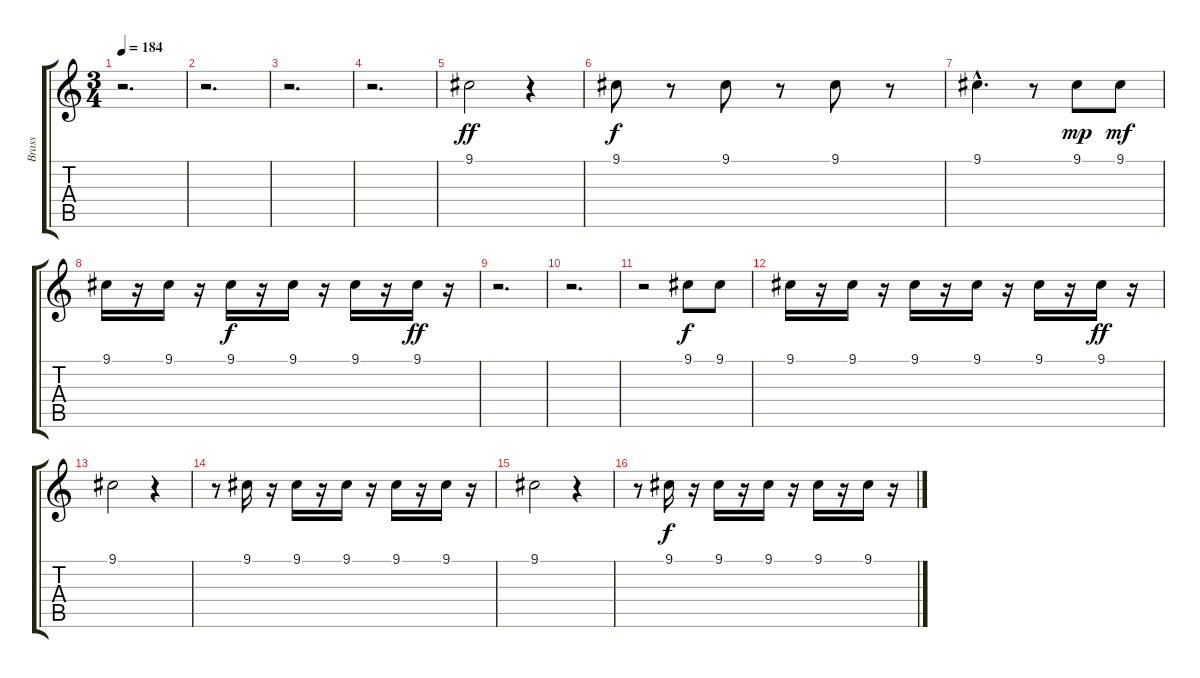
\track ("Brass" "Brass") {instrument brasssection}
\staff {score tabs}
\tuning (E4 B3 G3 D3 A2 E2) {hide}
\ts (3 4)
\tempo 184
\clef g2
\ks c
r.2{d dy f} |
r.2{d} |
r.2{d} |
r.2{d} |
9.1.2{dy ff} r.4 |
9.1.8{dy f} r.8 9.1.8 r.8 9.1.8 r.8 |
9.1{hac}.4{d} r.8 9.1.8{dy mp} 9.1.8{dy mf} |
9.1.16 r.16 9.1.16 r.16 9.1.16{dy f} r.16 9.1.16 r.16 9.1.16 r.16 9.1.16{dy ff} r.16 |
r.2{d} |
r.2{d} |
r.2 9.1.8{dy f} 9.1.8 |
9.1.16 r.16 9.1.16 r.16 9.1.16 r.16 9.1.16 r.16 9.1.16 r.16 9.1.16{dy ff} r.16 |
9.1.2 r.4 |
r.8 9.1.16 r.16 9.1.16 r.16 9.1.16 r.16 9.1.16 r.16 9.1.16 r.16 |
9.1.2 r.4 |
r.8 9.1.16{dy f} r.16 9.1.16 r.16 9.1.16 r.16 9.1.16 r.16 9.1.16 r.16
